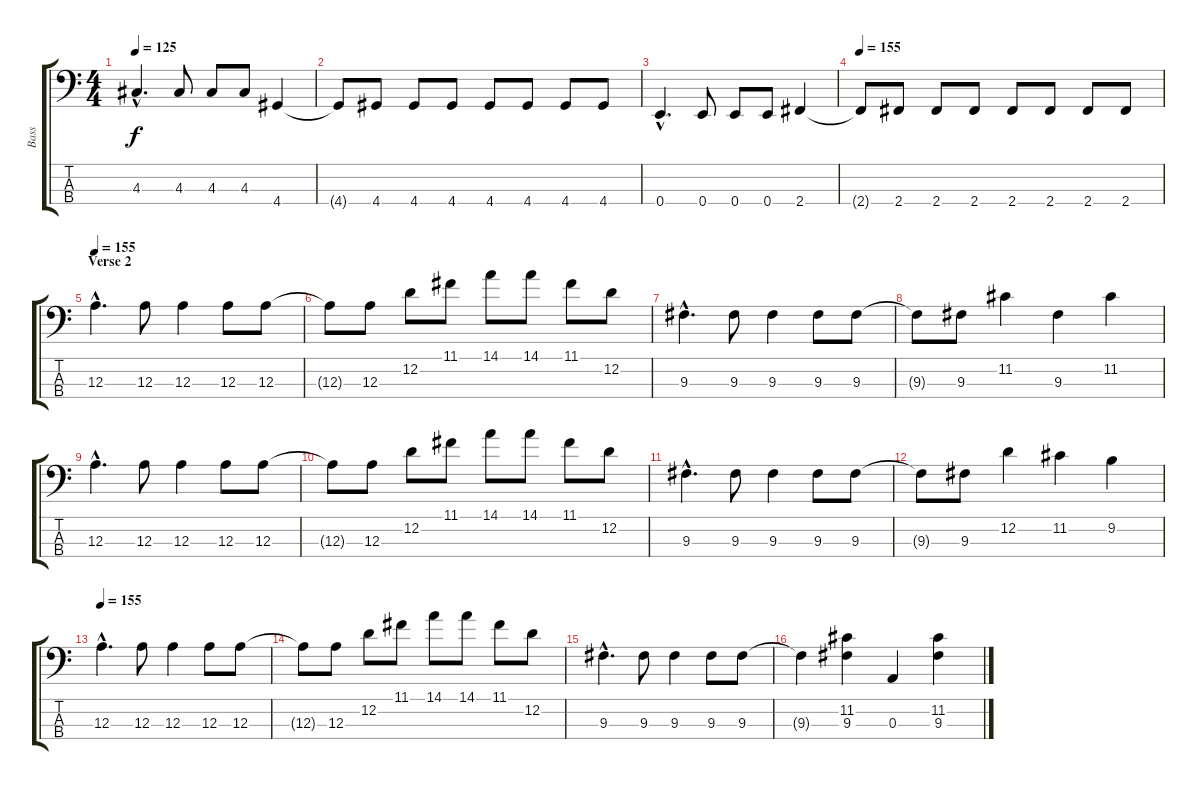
\track ("Bass" "Bass") {instrument electricbassfinger}
\staff {score tabs}
\tuning (G2 D2 A1 E1) {hide}
\ts (4 4)
\tempo 125
\clef f4
\ks c
4.3{hac}.4{d dy f} 4.3.8 4.3.8 4.3.8 4.4.4 |
4.4{t}.8 4.4.8 4.4.8 4.4.8 4.4.8 4.4.8 4.4.8 4.4.8 |
0.4{hac}.4{d} 0.4.8 0.4.8 0.4.8 2.4.4 |
\tempo 155
2.4{t}.8 2.4.8 2.4.8 2.4.8 2.4.8 2.4.8 2.4.8 2.4.8 |
\section ("" "Verse 2")
\tempo 155
12.3{hac}.4{d} 12.3.8 12.3.4 12.3.8 12.3.8 |
12.3{t}.8 12.3.8 12.2.8 11.1.8 14.1.8 14.1.8 11.1.8 12.2.8 |
9.3{hac}.4{d} 9.3.8 9.3.4 9.3.8 9.3.8 |
9.3{t}.8 9.3.8 11.2.4 9.3.4 11.2.4 |
12.3{hac}.4{d} 12.3.8 12.3.4 12.3.8 12.3.8 |
12.3{t}.8 12.3.8 12.2.8 11.1.8 14.1.8 14.1.8 11.1.8 12.2.8 |
9.3{hac}.4{d} 9.3.8 9.3.4 9.3.8 9.3.8 |
9.3{t}.8 9.3.8 12.2.4 11.2.4 9.2.4 |
\tempo 155
12.3{hac}.4{d} 12.3.8 12.3.4 12.3.8 12.3.8 |
12.3{t}.8 12.3.8 12.2.8 11.1.8 14.1.8 14.1.8 11.1.8 12.2.8 |
9.3{hac}.4{d} 9.3.8 9.3.4 9.3.8 9.3.8 |
9.3{t}.4 (11.2 9.3).4 0.3.4 (11.2 9.3).4
